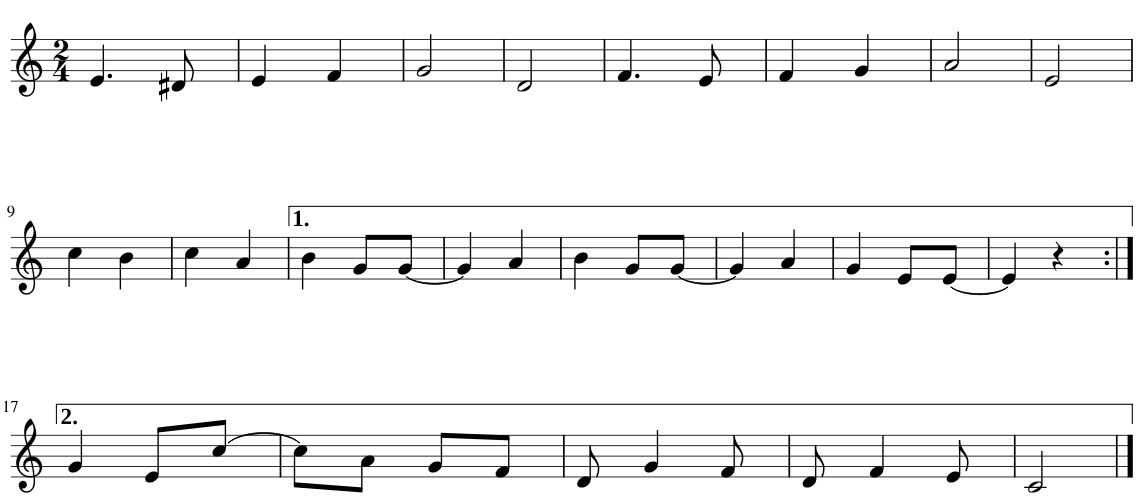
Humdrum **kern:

**kern
*part1
*staff1
*I"Voice
*clefG2
*k[]
*M2/4
=1
4.e/
8d#X/
=2
4e/
4f/
=3
2g/
=4
2d/
=5
4.f/
8e/
=6
4f/
4g/
=7
2a/
=8
2e/
!!LO:LB:g=z
=9
4cc\
4b\
=10
4cc\
4a/
=11
4b\
8g/L
[8g/J
=12
4g/]
4a/
=13
4b\
8g/L
[8g/J
=14
4g/]
4a/
=15
4g/
8e/L
[8e/J
=16
4e/]
4r
!!LO:LB:g=z
=17:|!
4g/
8e/L
[8cc/J
=18
8cc\L]
8a\J
8g/L
8f/J
=19
8d/
4g/
8f/
=20
8d/
4f/
8e/
=21
2c/
==
*-
